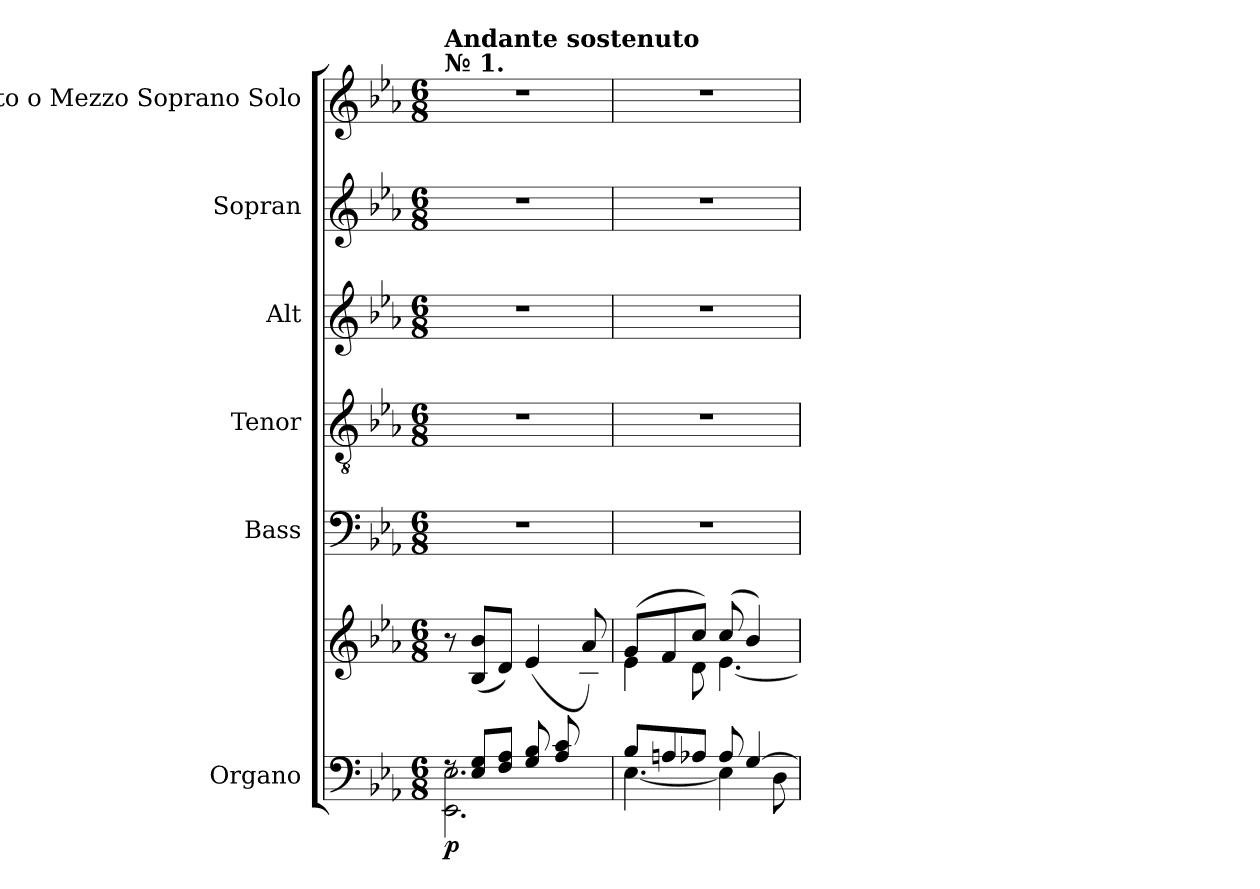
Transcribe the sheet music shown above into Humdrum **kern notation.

**kern	**kern	**dynam	**kern	**kern	**kern	**kern	**kern
*part6	*part6	*part6	*part5	*part4	*part3	*part2	*part1
*staff7	*staff6	*staff6/7	*staff5	*staff4	*staff3	*staff2	*staff1
*I"Organo	*	*	*I"Bass	*I"Tenor	*I"Alt	*I"Sopran	*I"Alto o Mezzo Soprano Solo
*	*	*	*I'B	*I'T	*I'A	*I'S	*I'S o l o
*clefF4	*clefG2	*	*clefF4	*clefGv2	*clefG2	*clefG2	*clefG2
*k[b-e-a-]	*k[b-e-a-]	*	*k[b-e-a-]	*k[b-e-a-]	*k[b-e-a-]	*k[b-e-a-]	*k[b-e-a-]
*E-:	*E-:	*	*E-:	*E-:	*E-:	*E-:	*E-:
*M6/8	*M6/8	*	*M6/8	*M6/8	*M6/8	*M6/8	*M6/8
=1	=1	=1	=1	=1	=1	=1	=1
*^	*^	*	*	*	*	*	*
!	!	!	!	!	!	!	!	!	!LO:TX:a:B:t=№ 1.
!	!	!	!	!	!	!	!	!	!LO:TX:a:B:t=Andante sostenuto
!	!	!	!	!LO:DY:b=2	!	!	!	!	!
8rF	2.EE-\ 2.E-\	8r	8ryy	p	2.r	2.r	2.r	2.r	2.r
*	*	*v	*v	*	*	*	*	*	*
(>8E-/ 8G/L	.	(<8B-/ 8b-/L	.	.	.	.	.	.
8F/ 8A-/J	.	8d/J)	.	.	.	.	.	.
8G/ 8B-/L	.	(>4e-/	.	.	.	.	.	.
8A-/ 8c/	.	.	.	.	.	.	.	.
*	*	*^	*	*	*	*	*	*
8ryy	.	8a-/)	8c\ 8e-\J)	.	.	.	.	.	.
=2	=2	=2	=2	=2	=2	=2	=2	=2	=2
8B-/L	[4.E-\	(>8g/L	4e-\	.	2.r	2.r	2.r	2.r	2.r
8An/	.	8f/	.	.	.	.	.	.	.
8A-X/J	.	8cc/J)	8d\	.	.	.	.	.	.
8A-/	4E-\]	(>8cc/	[4.e-\	.	.	.	.	.	.
[4G/	.	4b-/)	.	.	.	.	.	.	.
.	8D\	.	.	.	.	.	.	.	.
*v	*v	*	*	*	*	*	*	*	*
*	*v	*v	*	*	*	*	*	*
=	=	=	=	=	=	=	=
*-	*-	*-	*-	*-	*-	*-	*-
